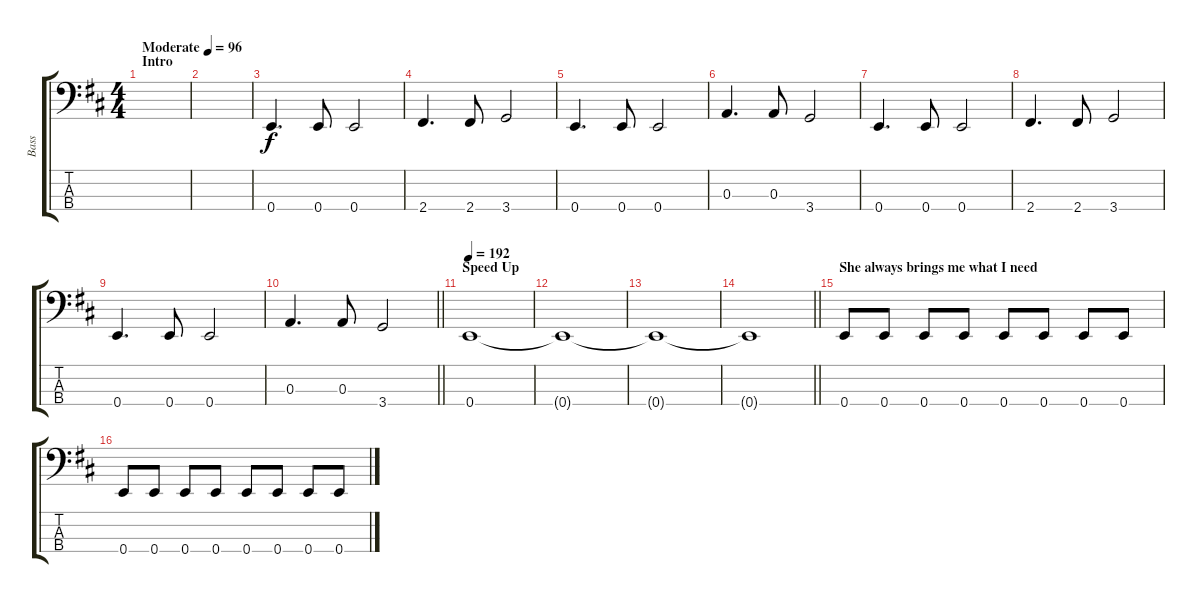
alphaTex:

\track ("Bass" "Bass") {instrument electricbassfinger}
\staff {score tabs}
\tuning (G2 D2 A1 E1) {hide}
\ts (4 4)
\section ("" "Intro")
\tempo (96 "Moderate")
\clef f4
\ks d
|
|
0.4.4{d} 0.4.8 0.4.2 |
2.4.4{d} 2.4.8 3.4.2 |
0.4.4{d} 0.4.8 0.4.2 |
0.3.4{d} 0.3.8 3.4.2 |
0.4.4{d} 0.4.8 0.4.2 |
2.4.4{d} 2.4.8 3.4.2 |
0.4.4{d} 0.4.8 0.4.2 |
\barLineRight lightlight
0.3.4{d} 0.3.8 3.4.2 |
\section ("" "Speed Up")
\tempo 192
0.4.1 |
0.4{t}.1 |
0.4{t}.1 |
\barLineRight lightlight
0.4{t}.1 |
\section ("" "She always brings me what I need")
0.4.8 0.4.8 0.4.8 0.4.8 0.4.8 0.4.8 0.4.8 0.4.8 |
0.4.8 0.4.8 0.4.8 0.4.8 0.4.8 0.4.8 0.4.8 0.4.8
